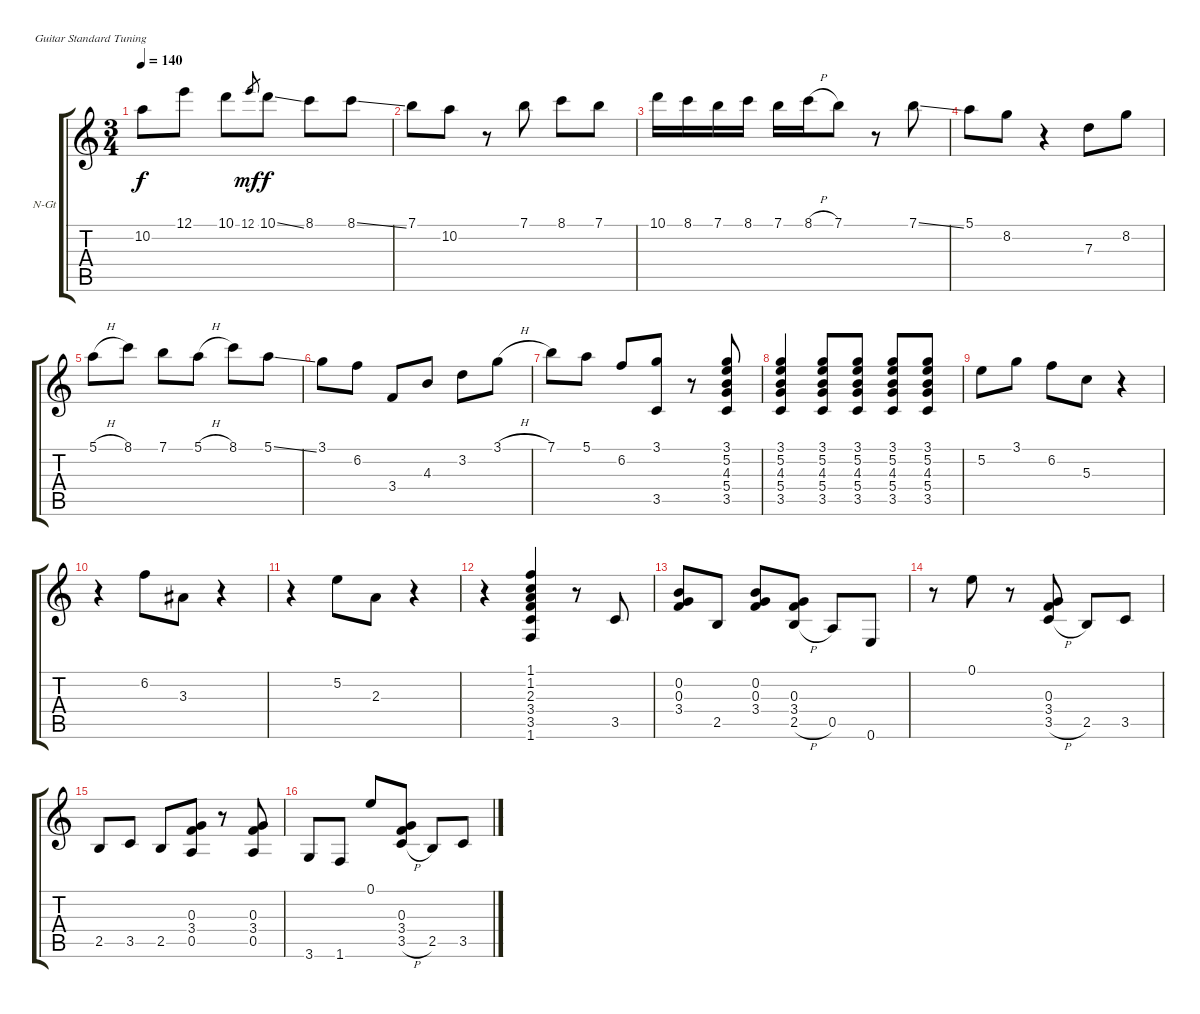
\bracketExtendMode groupsimilarinstruments
\firstSystemTrackNameOrientation horizontal
\otherSystemsTrackNameOrientation horizontal
\track ("Piste 1" "N-Gt") {instrument acousticguitarnylon}
\staff {score tabs}
\tuning (E4 B3 G3 D3 A2 E2)
\ts (3 4)
\tempo 140
\clef g2
\ks c
10.2.8{dy f} 12.1.8 10.1.8 12.1.8{gr dy mf} 10.1{ss}.8{dy f} 8.1.8 8.1{ss}.8 |
7.1.8 10.2.8 r.8 7.1.8 8.1.8 7.1.8 |
10.1.16 8.1.16 7.1.16 8.1.16 7.1.16 8.1{h}.16 7.1.8 r.8 7.1{ss}.8 |
5.1.8 8.2.8 r.4 7.3.8 8.2.8 |
5.1{h}.8 8.1.8 7.1.8 5.1{h}.8 8.1.8 5.1{ss}.8 |
3.1.8 6.2.8 3.4.8 4.3.8 3.2.8 3.1{h}.8 |
7.1.8 5.1.8 6.2.8 (3.1 3.5).8 r.8 (3.1 5.2 4.3 5.4 3.5).8 |
(3.1 5.2 4.3 5.4 3.5).4 (3.1 5.2 4.3 5.4 3.5).8 (3.1 5.2 4.3 5.4 3.5).8 (3.1 5.2 4.3 5.4 3.5).8 (3.1 5.2 4.3 5.4 3.5).8 |
5.2.8 3.1.8 6.2.8 5.3.8 r.4 |
r.4 6.2.8 3.3.8 r.4 |
r.4 5.2.8 2.3.8 r.4 |
r.4 (1.1 1.2 2.3 3.4 3.5 1.6).4 r.8 3.5.8 |
(0.2 0.3 3.4).8 2.5.8 (0.2 0.3 3.4).8 (0.3 3.4 2.5{h}).8 0.5.8 0.6.8 |
r.8 0.1.8 r.8 (0.3 3.4 3.5{h}).8 2.5.8 3.5.8 |
2.5.8 3.5.8 2.5.8 (0.3 3.4 0.5).8 r.8 (0.3 3.4 0.5).8 |
3.6.8 1.6.8 0.1.8 (0.3 3.4 3.5{h}).8 2.5.8 3.5.8
